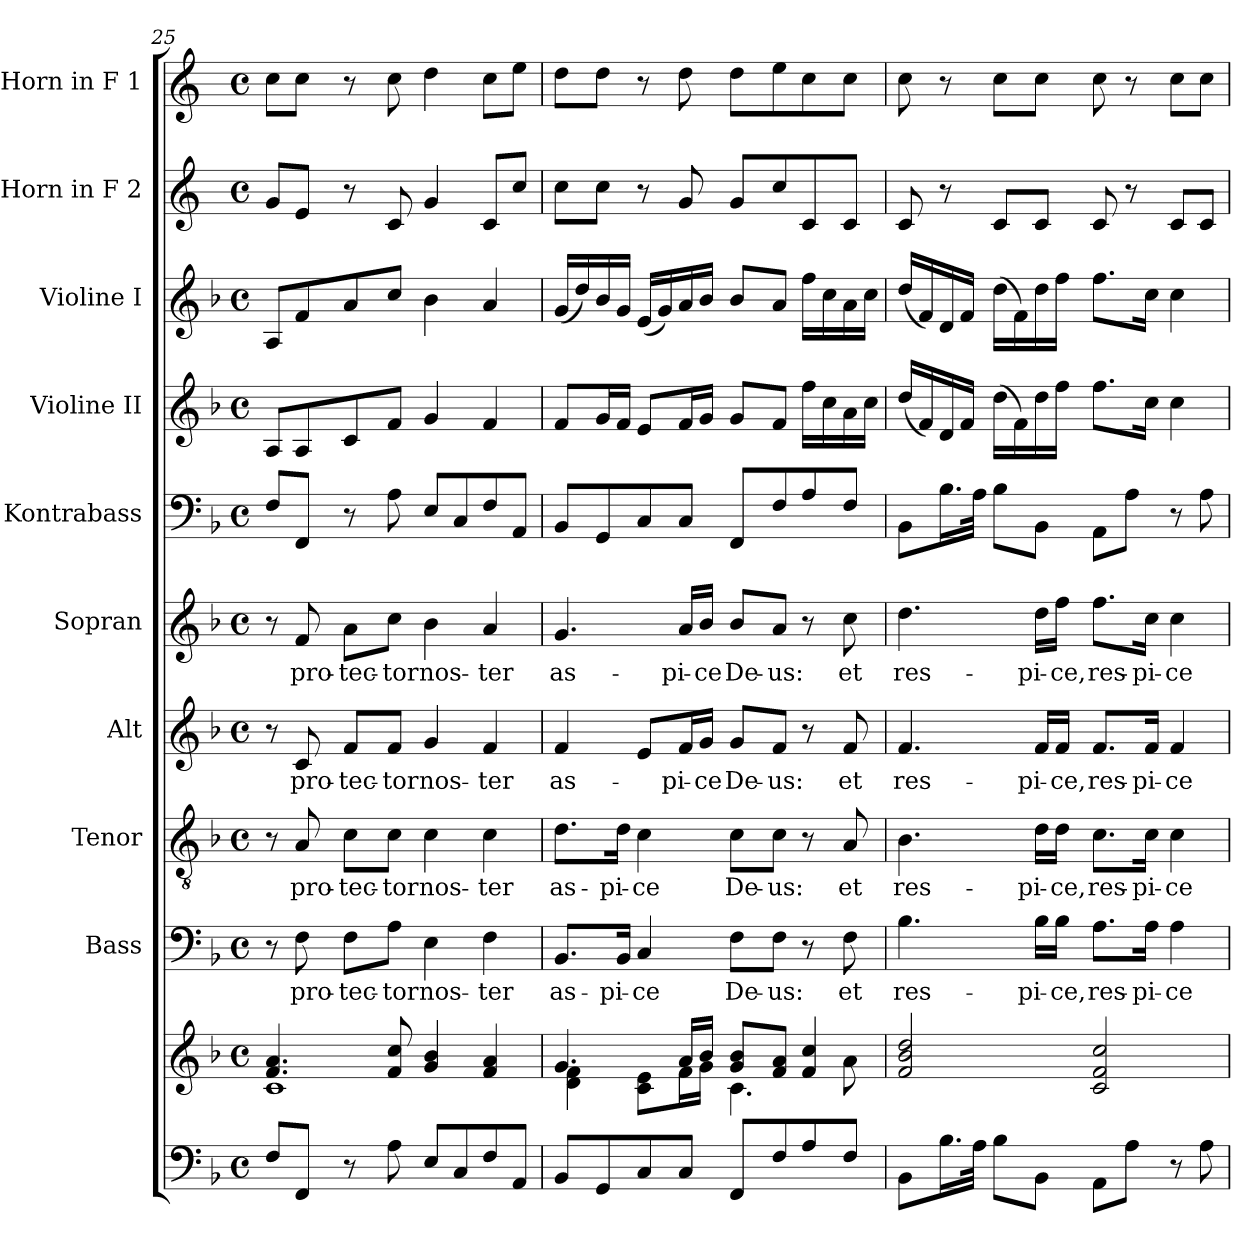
**kern	**kern	**kern	**text	**kern	**text	**kern	**text	**kern	**text	**kern	**kern	**kern	**kern	**kern
*part10	*part10	*part9	*part9	*part8	*part8	*part7	*part7	*part6	*part6	*part5	*part4	*part3	*part2	*part1
*staff11	*staff10	*staff9	*staff9	*staff8	*staff8	*staff7	*staff7	*staff6	*staff6	*staff5	*staff4	*staff3	*staff2	*staff1
*	*	*I"Bass	*	*I"Tenor	*	*I"Alt	*	*I"Sopran	*	*I"Kontrabass	*I"Violine II	*I"Violine I	*I"Horn in F 2	*I"Horn in F 1
*	*	*I'B.	*	*I'T.	*	*I'A.	*	*I'S.	*	*I'Kb.	*I'Vl. II	*I'Vl. I	*	*
!!LO:PB:g=z
*clefF4	*clefG2	*clefF4	*	*clefGv2	*	*clefG2	*	*clefG2	*	*clefF4	*clefG2	*clefG2	*clefG2	*clefG2
*	*	*	*	*	*	*	*	*	*	*ITrd7c12	*	*	*ITrd4c7	*ITrd4c7
*k[b-]	*k[b-]	*k[b-]	*	*k[b-]	*	*k[b-]	*	*k[b-]	*	*k[b-]	*k[b-]	*k[b-]	*k[b-]	*k[b-]
*F:	*F:	*F:	*	*F:	*	*F:	*	*F:	*	*F:	*F:	*F:	*F:	*F:
*M4/4	*M4/4	*M4/4	*	*M4/4	*	*M4/4	*	*M4/4	*	*M4/4	*M4/4	*M4/4	*M4/4	*M4/4
*met(c)	*met(c)	*met(c)	*	*met(c)	*	*met(c)	*	*met(c)	*	*met(c)	*met(c)	*met(c)	*met(c)	*met(c)
=25	=25	=25	=25	=25	=25	=25	=25	=25	=25	=25	=25	=25	=25	=25
*	*^	*	*	*	*	*	*	*	*	*	*	*	*	*
8F/L	4.f/ 4.a/	1c	8r	.	8r	.	8r	.	8r	.	8FF/L	8A/L	8A/L	8c/L	8f\L
!	!	!	!	!LO:LY:b	!	!LO:LY:b	!	!LO:LY:b	!	!LO:LY:b	!	!	!	!	!
8FF/J	.	.	8F\	pro-	8A/	pro-	8c/	pro-	8f/	pro-	8FFF/J	8A/	8f/	8A/J	8f\J
!	!	!	!	!LO:LY:b	!	!LO:LY:b	!	!LO:LY:b	!	!LO:LY:b	!	!	!	!	!
8r	.	.	8F\L	-tec-	8c\L	-tec-	8f/L	-tec-	8a\L	-tec-	8r	8c/	8a/	8r	8r
!	!	!	!	!LO:LY:b	!	!LO:LY:b	!	!LO:LY:b	!	!LO:LY:b	!	!	!	!	!
8A\	8f/ 8cc/	.	8A\J	-tor	8c\J	-tor	8f/J	-tor	8cc\J	-tor	8AA\	8f/J	8cc/J	8F/	8f\
!	!	!	!	!LO:LY:b	!	!LO:LY:b	!	!LO:LY:b	!	!LO:LY:b	!	!	!	!	!
8E/L	4g/ 4b-/	.	4E\	nos-	4c\	nos-	4g/	nos-	4b-\	nos-	8EE/L	4g/	4b-\	4c/	4g\
8C/	.	.	.	.	.	.	.	.	.	.	8CC/	.	.	.	.
!	!	!	!	!LO:LY:b	!	!LO:LY:b	!	!LO:LY:b	!	!LO:LY:b	!	!	!	!	!
8F/	4f/ 4a/	.	4F\	-ter	4c\	-ter	4f/	-ter	4a/	-ter	8FF/	4f/	4a/	8F/L	8f\L
8AA/J	.	.	.	.	.	.	.	.	.	.	8AAA/J	.	.	8f/J	8a\J
=26	=26	=26	=26	=26	=26	=26	=26	=26	=26	=26	=26	=26	=26	=26	=26
!	!	!	!	!LO:LY:b	!	!LO:LY:b	!	!LO:LY:b	!	!LO:LY:b	!	!	!	!	!
8BB-/L	4.g/	4d\ 4f\	8.BB-/L	as-	8.d\L	as-	4f/	as-	4.g/	as-	8BBB-/L	8f/L	(<16g/LL	8f\L	8g\L
.	.	.	.	.	.	.	.	.	.	.	.	.	16dd/)	.	.
8GG/	.	.	.	.	.	.	.	.	.	.	8GGG/	16g/L	16b-/	8f\J	8g\J
!	!	!	!	!LO:LY:b	!	!LO:LY:b	!	!	!	!	!	!	!	!	!
.	.	.	16BB-/Jk	-pi-	16d\Jk	-pi-	.	.	.	.	.	16f/JJ	16g/JJ	.	.
!	!	!	!	!LO:LY:b	!	!LO:LY:b	!	!	!	!	!	!	!	!	!
8C/	.	8c\ 8e\L	4C/	-ce	4c\	-ce	8e/L	.	.	.	8CC/	8e/L	(<16e/LL	8r	8r
.	.	.	.	.	.	.	.	.	.	.	.	.	16g/)	.	.
!	!	!	!	!	!	!	!	!LO:LY:b	!	!LO:LY:b	!	!	!	!	!
8C/J	16a/LL	16f\L	.	.	.	.	16f/L	-pi-	16a/LL	-pi-	8CC/J	16f/L	16a/	8c/	8g\
!	!	!	!	!	!	!	!	!LO:LY:b	!	!LO:LY:b	!	!	!	!	!
.	16b-/JJ	16g\JJ	.	.	.	.	16g/JJ	-ce	16b-/JJ	-ce	.	16g/JJ	16b-/JJ	.	.
!	!	!	!	!LO:LY:b	!	!LO:LY:b	!	!LO:LY:b	!	!LO:LY:b	!	!	!	!	!
8FF/L	8g/ 8b-/L	4.c\	8F\L	De-	8c\L	De-	8g/L	De-	8b-/L	De-	8FFF/L	8g/L	8b-/L	8c/L	8g\L
!	!	!	!	!LO:LY:b	!	!LO:LY:b	!	!LO:LY:b	!	!LO:LY:b	!	!	!	!	!
8F/	8f/ 8a/J	.	8F\J	-us:	8c\J	-us:	8f/J	-us:	8a/J	-us:	8FF/	8f/J	8a/J	8f/	8a\
8A/	4f/ 4cc/	.	8r	.	8r	.	8r	.	8r	.	8AA/	16ff\LL	16ff\LL	8F/	8f\
.	.	.	.	.	.	.	.	.	.	.	.	16cc\	16cc\	.	.
!	!	!	!	!LO:LY:b	!	!LO:LY:b	!	!LO:LY:b	!	!LO:LY:b	!	!	!	!	!
8F/J	.	8a\	8F\	et	8A/	et	8f/	et	8cc\	et	8FF/J	16a\	16a\	8F/J	8f\J
.	.	.	.	.	.	.	.	.	.	.	.	16cc\JJ	16cc\JJ	.	.
*	*v	*v	*	*	*	*	*	*	*	*	*	*	*	*	*
=27	=27	=27	=27	=27	=27	=27	=27	=27	=27	=27	=27	=27	=27	=27
!	!	!	!LO:LY:b	!	!LO:LY:b	!	!LO:LY:b	!	!LO:LY:b	!	!	!	!	!
8BB-\L	2f/ 2b-/ 2dd/	4.B-\	res-	4.B-\	res-	4.f/	res-	4.dd\	res-	8BBB-\L	(<16dd/LL	(<16dd/LL	8F/	8f\
.	.	.	.	.	.	.	.	.	.	.	16f/)	16f/)	.	.
16.B-\L	.	.	.	.	.	.	.	.	.	16.BB-\L	16d/	16d/	8r	8r
.	.	.	.	.	.	.	.	.	.	.	16f/JJ	16f/JJ	.	.
32A\JJk	.	.	.	.	.	.	.	.	.	32AA\JJk	.	.	.	.
8B-\L	.	.	.	.	.	.	.	.	.	8BB-\L	(>16dd\LL	(>16dd\LL	8F/L	8f\L
.	.	.	.	.	.	.	.	.	.	.	16f\)	16f\)	.	.
!	!	!	!LO:LY:b	!	!LO:LY:b	!	!LO:LY:b	!	!LO:LY:b	!	!	!	!	!
8BB-\J	.	16B-\LL	-pi-	16d\LL	-pi-	16f/LL	-pi-	16dd\LL	-pi-	8BBB-\J	16dd\	16dd\	8F/J	8f\J
!	!	!	!LO:LY:b	!	!LO:LY:b	!	!LO:LY:b	!	!LO:LY:b	!	!	!	!	!
.	.	16B-\JJ	-ce,	16d\JJ	-ce,	16f/JJ	-ce,	16ff\JJ	-ce,	.	16ff\JJ	16ff\JJ	.	.
!	!	!	!LO:LY:b	!	!LO:LY:b	!	!LO:LY:b	!	!LO:LY:b	!	!	!	!	!
8AA\L	2c/ 2f/ 2cc/	8.A\L	res-	8.c\L	res-	8.f/L	res-	8.ff\L	res-	8AAA\L	8.ff\L	8.ff\L	8F/	8f\
8A\J	.	.	.	.	.	.	.	.	.	8AA\J	.	.	8r	8r
!	!	!	!LO:LY:b	!	!LO:LY:b	!	!LO:LY:b	!	!LO:LY:b	!	!	!	!	!
.	.	16A\Jk	-pi-	16c\Jk	-pi-	16f/Jk	-pi-	16cc\Jk	-pi-	.	16cc\Jk	16cc\Jk	.	.
!	!	!	!LO:LY:b	!	!LO:LY:b	!	!LO:LY:b	!	!LO:LY:b	!	!	!	!	!
8r	.	4A\	-ce	4c\	-ce	4f/	-ce	4cc\	-ce	8r	4cc\	4cc\	8F/L	8f\L
8A\	.	.	.	.	.	.	.	.	.	8AA\	.	.	8F/J	8f\J
=	=	=	=	=	=	=	=	=	=	=	=	=	=	=
*-	*-	*-	*-	*-	*-	*-	*-	*-	*-	*-	*-	*-	*-	*-
